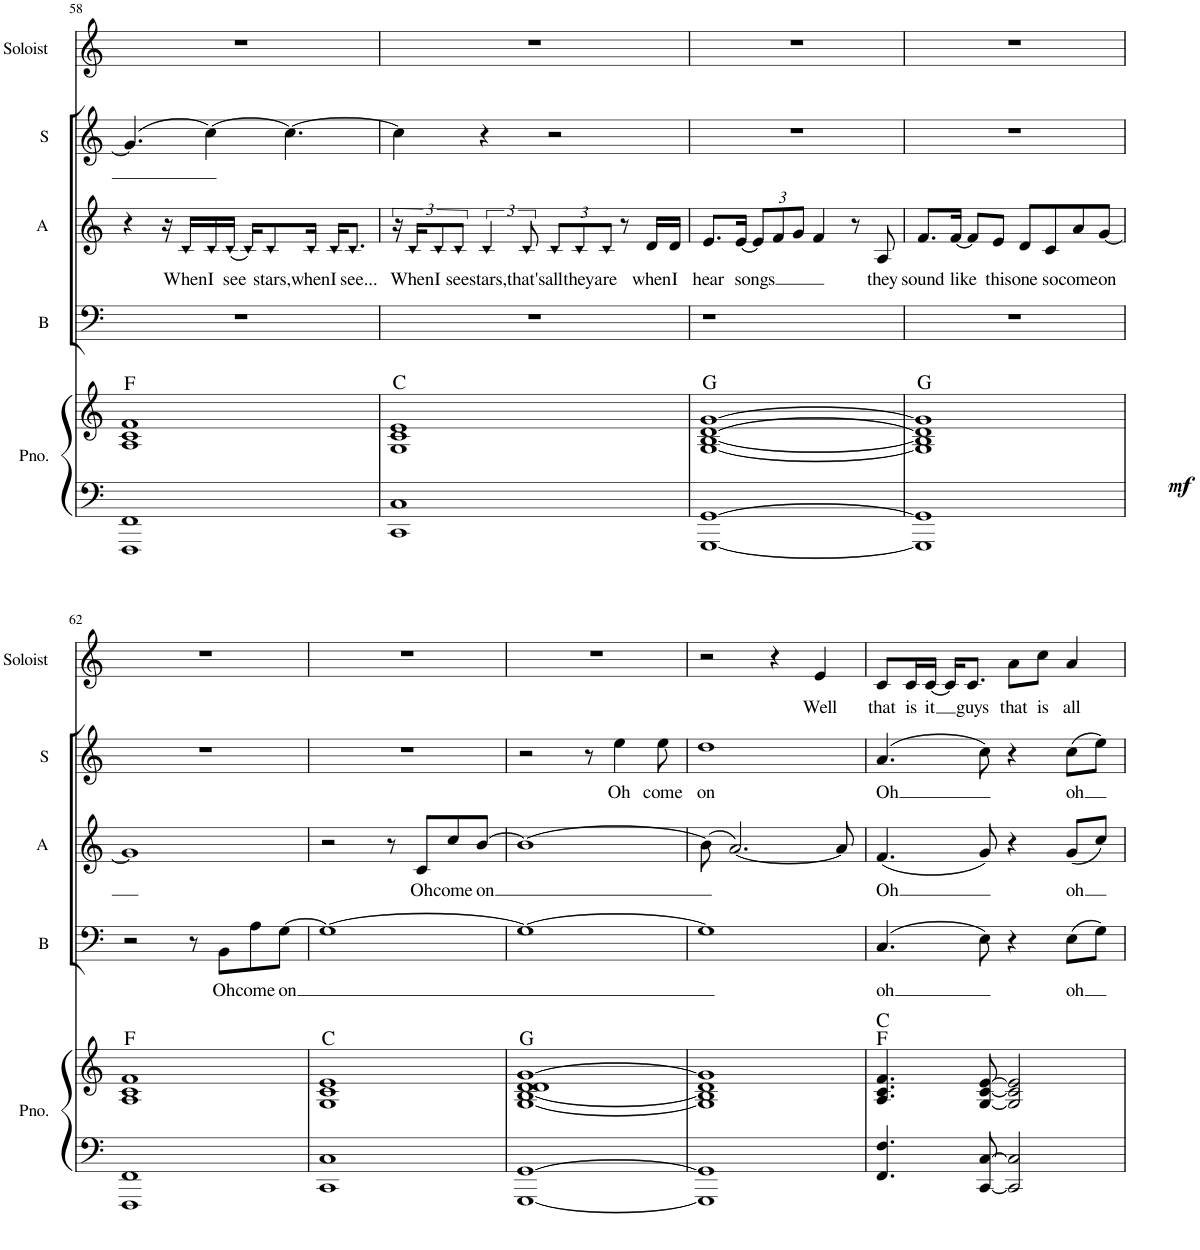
**kern	**kern	**harte	**kern	**text	**kern	**text	**dynam	**kern	**text	**kern	**text
*part5	*part5	*part5	*part4	*part4	*part3	*part3	*part3	*part2	*part2	*part1	*part1
*staff6	*staff5	*	*staff4	*staff4	*staff3	*staff3	*staff3	*staff2	*staff2	*staff1	*staff1
*I"Piano	*	*	*I"Bass	*	*I"Alto	*	*	*I"Soprano	*	*I"Soloist	*
*I'Pno.	*	*	*I'B	*	*I'A	*	*	*I'S	*	*I'Soloist	*
!!LO:PB:g=z
*clefF4	*clefG2	*	*clefF4	*	*clefG2	*	*	*clefG2	*	*clefG2	*
*k[]	*k[]	*	*k[]	*	*k[]	*	*	*k[]	*	*k[]	*
*M4/4	*M4/4	*	*M4/4	*	*M4/4	*	*	*M4/4	*	*M4/4	*
=58	=58	=58	=58	=58	=58	=58	=58	=58	=58	=58	=58
1FFF 1FF	1A 1c 1f	F:maj	1r	.	4r	.	.	(4.g/]	.	1r	.
.	.	.	.	.	16r	.	.	.	.	.	.
!	!	!	!	!	!	!LO:LY:b	!	!	!	!	!
.	.	.	.	.	16c/LL	When	.	.	.	.	.
!	!	!	!	!	!	!LO:LY:b	!	!	!	!	!
.	.	.	.	.	16c/	I	.	[4cc\)	.	.	.
!	!	!	!	!	!	!LO:LY:b	!	!	!	!	!
.	.	.	.	.	[16c/JJ	see	.	.	.	.	.
.	.	.	.	.	16c/KL]	.	.	.	.	.	.
!	!	!	!	!	!	!LO:LY:b	!	!	!	!	!
.	.	.	.	.	8c/	stars,	.	.	.	.	.
.	.	.	.	.	.	.	.	4.cc\_	.	.	.
!	!	!	!	!	!	!LO:LY:b	!	!	!	!	!
.	.	.	.	.	16c/Jk	when	.	.	.	.	.
!	!	!	!	!	!	!LO:LY:b	!	!	!	!	!
.	.	.	.	.	16c/KL	I	.	.	.	.	.
!	!	!	!	!	!	!LO:LY:b	!	!	!	!	!
.	.	.	.	.	8.c/J	see...	.	.	.	.	.
=59	=59	=59	=59	=59	=59	=59	=59	=59	=59	=59	=59
1CC 1C	1G 1c 1e	C:maj	1r	.	24r	.	.	4cc\]	.	1r	.
!	!	!	!	!	!	!LO:LY:b	!	!	!	!	!
.	.	.	.	.	24c/KL	When	.	.	.	.	.
!	!	!	!	!	!	!LO:LY:b	!	!	!	!	!
.	.	.	.	.	12c/	I	.	.	.	.	.
!	!	!	!	!	!	!LO:LY:b	!	!	!	!	!
.	.	.	.	.	12c/J	see	.	.	.	.	.
!	!	!	!	!	!	!LO:LY:b	!	!	!	!	!
.	.	.	.	.	6c/	stars,	.	4r	.	.	.
!	!	!	!	!	!	!LO:LY:b	!	!	!	!	!
.	.	.	.	.	12c/	that's	.	.	.	.	.
*	*	*	*	*	*Xbrackettup	*	*	*	*	*	*
!	!	!	!	!	!	!LO:LY:b	!	!	!	!	!
.	.	.	.	.	12c/L	all	.	2r	.	.	.
!	!	!	!	!	!	!LO:LY:b	!	!	!	!	!
.	.	.	.	.	12c/	they	.	.	.	.	.
!	!	!	!	!	!	!LO:LY:b	!	!	!	!	!
.	.	.	.	.	12c/J	are	.	.	.	.	.
.	.	.	.	.	8r	.	.	.	.	.	.
!	!	!	!	!	!	!LO:LY:b	!LO:DY:b	!	!	!	!
.	.	.	.	.	16d/LL	when	mf	.	.	.	.
!	!	!	!	!	!	!LO:LY:b	!	!	!	!	!
.	.	.	.	.	16d/JJ	I	.	.	.	.	.
=60	=60	=60	=60	=60	=60	=60	=60	=60	=60	=60	=60
!	!	!	!	!	!	!LO:LY:b	!	!	!	!	!
[1GGG [1GG	[1G [1B [1d [1g	G:maj	1r	.	8.e/L	hear	.	1r	.	1r	.
!	!	!	!	!	!	!LO:LY:b	!	!	!	!	!
.	.	.	.	.	[16e/Jk	songs	.	.	.	.	.
.	.	.	.	.	12e/L]	.	.	.	.	.	.
.	.	.	.	.	12f/	.	.	.	.	.	.
.	.	.	.	.	12g/J	.	.	.	.	.	.
.	.	.	.	.	4f/	.	.	.	.	.	.
.	.	.	.	.	8r	.	.	.	.	.	.
!	!	!	!	!	!	!LO:LY:b	!	!	!	!	!
.	.	.	.	.	8A/	they	.	.	.	.	.
=61	=61	=61	=61	=61	=61	=61	=61	=61	=61	=61	=61
!	!	!	!	!	!	!LO:LY:b	!	!	!	!	!
1GGG] 1GG]	1G] 1B] 1d] 1g]	G:maj	1r	.	8.f/L	sound	.	1r	.	1r	.
!	!	!	!	!	!	!LO:LY:b	!	!	!	!	!
.	.	.	.	.	[16f/Jk	like	.	.	.	.	.
.	.	.	.	.	8f/L]	.	.	.	.	.	.
!	!	!	!	!	!	!LO:LY:b	!	!	!	!	!
.	.	.	.	.	8e/J	this	.	.	.	.	.
!	!	!	!	!	!	!LO:LY:b	!	!	!	!	!
.	.	.	.	.	8d/L	one	.	.	.	.	.
!	!	!	!	!	!	!LO:LY:b	!	!	!	!	!
.	.	.	.	.	8c/	so	.	.	.	.	.
!	!	!	!	!	!	!LO:LY:b	!	!	!	!	!
.	.	.	.	.	8a/	come	.	.	.	.	.
!	!	!	!	!	!	!LO:LY:b	!	!	!	!	!
.	.	.	.	.	[8g/J	on	.	.	.	.	.
!!LO:LB:g=z
=62	=62	=62	=62	=62	=62	=62	=62	=62	=62	=62	=62
1FFF 1FF	1A 1c 1f	F:maj	2r	.	1g]	.	.	1r	.	1r	.
.	.	.	8r	.	.	.	.	.	.	.	.
!	!	!	!	!LO:LY:b	!	!	!	!	!	!	!
.	.	.	8BB\L	Oh	.	.	.	.	.	.	.
!	!	!	!	!LO:LY:b	!	!	!	!	!	!	!
.	.	.	8A\	come	.	.	.	.	.	.	.
!	!	!	!	!LO:LY:b	!	!	!	!	!	!	!
.	.	.	[8G\J	on	.	.	.	.	.	.	.
=63	=63	=63	=63	=63	=63	=63	=63	=63	=63	=63	=63
1CC 1C	1G 1c 1e	C:maj	1G_	.	2r	.	.	1r	.	1r	.
.	.	.	.	.	8r	.	.	.	.	.	.
!	!	!	!	!	!	!LO:LY:b	!	!	!	!	!
.	.	.	.	.	8c/L	Oh	.	.	.	.	.
!	!	!	!	!	!	!LO:LY:b	!	!	!	!	!
.	.	.	.	.	8cc/	come	.	.	.	.	.
!	!	!	!	!	!	!LO:LY:b	!	!	!	!	!
.	.	.	.	.	[8b/J	on	.	.	.	.	.
=64	=64	=64	=64	=64	=64	=64	=64	=64	=64	=64	=64
[1GGG [1GG	[1G [1B 1d 1d [1g	G:maj	1G_	.	1b_	.	.	2r	.	1r	.
.	.	.	.	.	.	.	.	8r	.	.	.
!	!	!	!	!	!	!	!	!	!LO:LY:b	!	!
.	.	.	.	.	.	.	.	4ee\	Oh	.	.
!	!	!	!	!	!	!	!	!	!LO:LY:b	!	!
.	.	.	.	.	.	.	.	8ee\	come	.	.
=65	=65	=65	=65	=65	=65	=65	=65	=65	=65	=65	=65
!	!	!	!	!	!	!	!	!	!LO:LY:b	!	!
1GGG] 1GG]	1G] 1B] 1d 1g]	.	1G]	.	(8b\]	.	.	1dd	on	2r	.
.	.	.	.	.	[2.a/)	.	.	.	.	.	.
.	.	.	.	.	.	.	.	.	.	4r	.
!	!	!	!	!	!	!	!	!	!	!	!LO:LY:b
.	.	.	.	.	.	.	.	.	.	4e/	Well
.	.	.	.	.	8a/]	.	.	.	.	.	.
=66	=66	=66	=66	=66	=66	=66	=66	=66	=66	=66	=66
!	!	!	!	!LO:LY:b	!	!LO:LY:b	!	!	!LO:LY:b	!	!LO:LY:b
4.FF/ 4.F/	4.A/ 4.c/ 4.f/	F:maj C:maj	(4.C/	oh	(4.f/	Oh	.	(4.a/	Oh	8c/L	that
!	!	!	!	!	!	!	!	!	!	!	!LO:LY:b
.	.	.	.	.	.	.	.	.	.	16c/L	is
!	!	!	!	!	!	!	!	!	!	!	!LO:LY:b
.	.	.	.	.	.	.	.	.	.	[16c/JJ	it
.	.	.	.	.	.	.	.	.	.	16c/KL]	.
!	!	!	!	!	!	!	!	!	!	!	!LO:LY:b
.	.	.	.	.	.	.	.	.	.	8.c/J	guys
[8CC/ [8C/	[8G/ [8c/ [8e/	.	8E\)	.	8g/)	.	.	8cc\)	.	.	.
!	!	!	!	!	!	!	!	!	!	!	!LO:LY:b
2CC/] 2C/]	2G/] 2c/] 2e/]	.	4r	.	4r	.	.	4r	.	8a\L	that
!	!	!	!	!	!	!	!	!	!	!	!LO:LY:b
.	.	.	.	.	.	.	.	.	.	8cc\J	is
!	!	!	!	!LO:LY:b	!	!LO:LY:b	!	!	!LO:LY:b	!	!LO:LY:b
.	.	.	(8E\L	oh	(8g/L	oh	.	(8cc\L	oh	4a/	all
.	.	.	8G\J)	.	8cc/J)	.	.	8ee\J)	.	.	.
=	=	=	=	=	=	=	=	=	=	=	=
*-	*-	*-	*-	*-	*-	*-	*-	*-	*-	*-	*-
